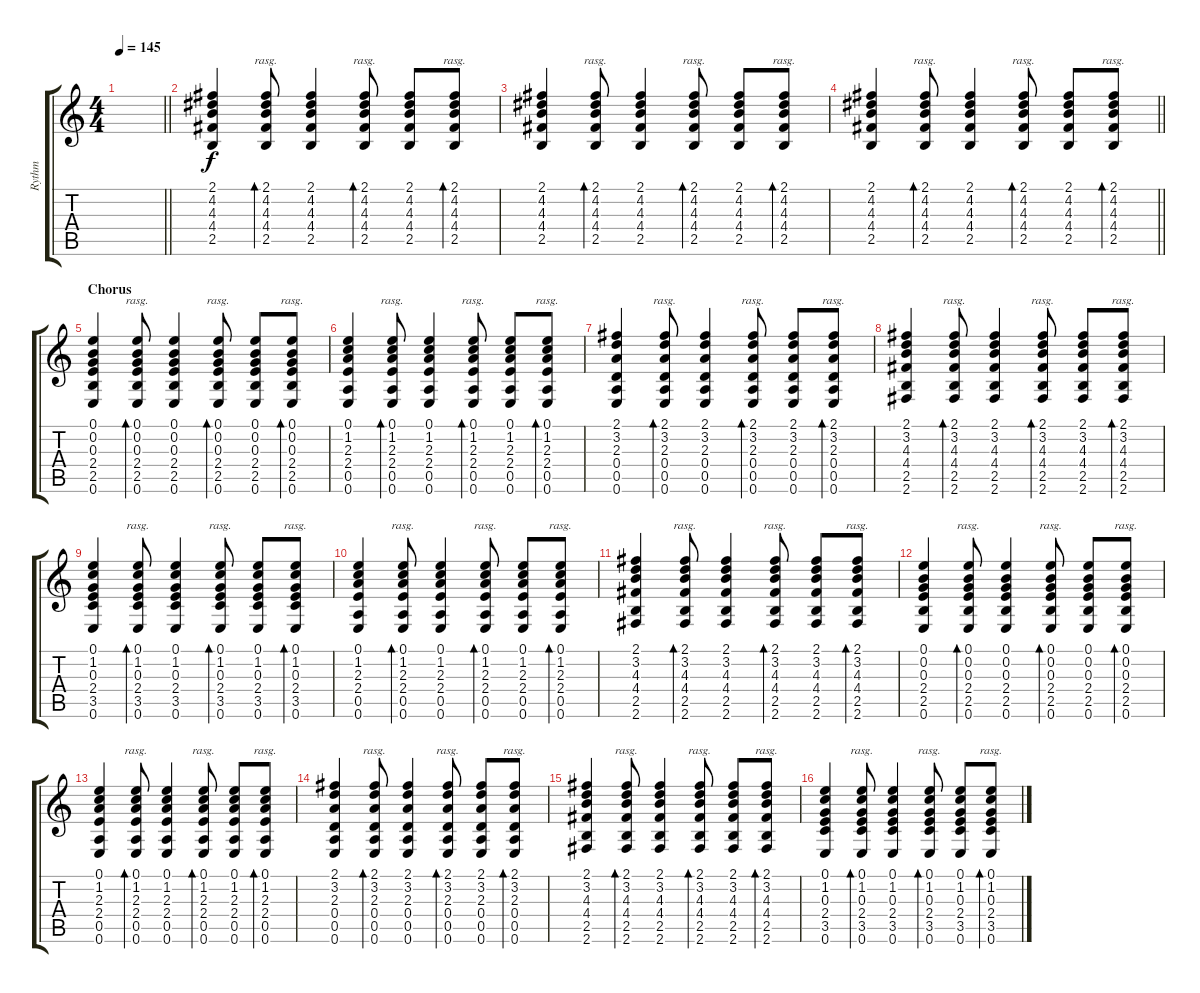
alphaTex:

\track ("Rythm" "Rythm") {instrument acousticguitarsteel}
\staff {score tabs}
\tuning (E4 B3 G3 D3 A2 E2) {hide}
\ts (4 4)
\tempo 145
\clef g2
\barLineRight lightlight
\ks c
|
(2.1 4.2 4.3 4.4 2.5).4 (2.1 4.2 4.3 4.4 2.5).8{bd 30 rasg ii} (2.1 4.2 4.3 4.4 2.5).4 (2.1 4.2 4.3 4.4 2.5).8{bd 30 rasg ii} (2.1 4.2 4.3 4.4 2.5).8 (2.1 4.2 4.3 4.4 2.5).8{bd 30 rasg ii} |
(2.1 4.2 4.3 4.4 2.5).4 (2.1 4.2 4.3 4.4 2.5).8{bd 30 rasg ii} (2.1 4.2 4.3 4.4 2.5).4 (2.1 4.2 4.3 4.4 2.5).8{bd 30 rasg ii} (2.1 4.2 4.3 4.4 2.5).8 (2.1 4.2 4.3 4.4 2.5).8{bd 30 rasg ii} |
\barLineRight lightlight
(2.1 4.2 4.3 4.4 2.5).4 (2.1 4.2 4.3 4.4 2.5).8{bd 30 rasg ii} (2.1 4.2 4.3 4.4 2.5).4 (2.1 4.2 4.3 4.4 2.5).8{bd 30 rasg ii} (2.1 4.2 4.3 4.4 2.5).8 (2.1 4.2 4.3 4.4 2.5).8{bd 30 rasg ii} |
\section ("" "Chorus")
(0.1 0.2 0.3 2.4 2.5 0.6).4 (0.1 0.2 0.3 2.4 2.5 0.6).8{bd 30 rasg ii} (0.1 0.2 0.3 2.4 2.5 0.6).4 (0.1 0.2 0.3 2.4 2.5 0.6).8{bd 30 rasg ii} (0.1 0.2 0.3 2.4 2.5 0.6).8 (0.1 0.2 0.3 2.4 2.5 0.6).8{bd 30 rasg ii} |
(0.1 1.2 2.3 2.4 0.5 0.6).4 (0.1 1.2 2.3 2.4 0.5 0.6).8{bd 30 rasg ii} (0.1 1.2 2.3 2.4 0.5 0.6).4 (0.1 1.2 2.3 2.4 0.5 0.6).8{bd 30 rasg ii} (0.1 1.2 2.3 2.4 0.5 0.6).8 (0.1 1.2 2.3 2.4 0.5 0.6).8{bd 30 rasg ii} |
(2.1 3.2 2.3 0.4 0.5 0.6).4 (2.1 3.2 2.3 0.4 0.5 0.6).8{bd 30 rasg ii} (2.1 3.2 2.3 0.4 0.5 0.6).4 (2.1 3.2 2.3 0.4 0.5 0.6).8{bd 30 rasg ii} (2.1 3.2 2.3 0.4 0.5 0.6).8 (2.1 3.2 2.3 0.4 0.5 0.6).8{bd 30 rasg ii} |
(2.1 3.2 4.3 4.4 2.5 2.6).4 (2.1 3.2 4.3 4.4 2.5 2.6).8{bd 30 rasg ii} (2.1 3.2 4.3 4.4 2.5 2.6).4 (2.1 3.2 4.3 4.4 2.5 2.6).8{bd 30 rasg ii} (2.1 3.2 4.3 4.4 2.5 2.6).8 (2.1 3.2 4.3 4.4 2.5 2.6).8{bd 30 rasg ii} |
(0.1 1.2 0.3 2.4 3.5 0.6).4 (0.1 1.2 0.3 2.4 3.5 0.6).8{bd 30 rasg ii} (0.1 1.2 0.3 2.4 3.5 0.6).4 (0.1 1.2 0.3 2.4 3.5 0.6).8{bd 30 rasg ii} (0.1 1.2 0.3 2.4 3.5 0.6).8 (0.1 1.2 0.3 2.4 3.5 0.6).8{bd 30 rasg ii} |
(0.1 1.2 2.3 2.4 0.5 0.6).4 (0.1 1.2 2.3 2.4 0.5 0.6).8{bd 30 rasg ii} (0.1 1.2 2.3 2.4 0.5 0.6).4 (0.1 1.2 2.3 2.4 0.5 0.6).8{bd 30 rasg ii} (0.1 1.2 2.3 2.4 0.5 0.6).8 (0.1 1.2 2.3 2.4 0.5 0.6).8{bd 30 rasg ii} |
(2.1 3.2 4.3 4.4 2.5 2.6).4 (2.1 3.2 4.3 4.4 2.5 2.6).8{bd 30 rasg ii} (2.1 3.2 4.3 4.4 2.5 2.6).4 (2.1 3.2 4.3 4.4 2.5 2.6).8{bd 30 rasg ii} (2.1 3.2 4.3 4.4 2.5 2.6).8 (2.1 3.2 4.3 4.4 2.5 2.6).8{bd 30 rasg ii} |
(0.1 0.2 0.3 2.4 2.5 0.6).4 (0.1 0.2 0.3 2.4 2.5 0.6).8{bd 30 rasg ii} (0.1 0.2 0.3 2.4 2.5 0.6).4 (0.1 0.2 0.3 2.4 2.5 0.6).8{bd 30 rasg ii} (0.1 0.2 0.3 2.4 2.5 0.6).8 (0.1 0.2 0.3 2.4 2.5 0.6).8{bd 30 rasg ii} |
(0.1 1.2 2.3 2.4 0.5 0.6).4 (0.1 1.2 2.3 2.4 0.5 0.6).8{bd 30 rasg ii} (0.1 1.2 2.3 2.4 0.5 0.6).4 (0.1 1.2 2.3 2.4 0.5 0.6).8{bd 30 rasg ii} (0.1 1.2 2.3 2.4 0.5 0.6).8 (0.1 1.2 2.3 2.4 0.5 0.6).8{bd 30 rasg ii} |
(2.1 3.2 2.3 0.4 0.5 0.6).4 (2.1 3.2 2.3 0.4 0.5 0.6).8{bd 30 rasg ii} (2.1 3.2 2.3 0.4 0.5 0.6).4 (2.1 3.2 2.3 0.4 0.5 0.6).8{bd 30 rasg ii} (2.1 3.2 2.3 0.4 0.5 0.6).8 (2.1 3.2 2.3 0.4 0.5 0.6).8{bd 30 rasg ii} |
(2.1 3.2 4.3 4.4 2.5 2.6).4 (2.1 3.2 4.3 4.4 2.5 2.6).8{bd 30 rasg ii} (2.1 3.2 4.3 4.4 2.5 2.6).4 (2.1 3.2 4.3 4.4 2.5 2.6).8{bd 30 rasg ii} (2.1 3.2 4.3 4.4 2.5 2.6).8 (2.1 3.2 4.3 4.4 2.5 2.6).8{bd 30 rasg ii} |
(0.1 1.2 0.3 2.4 3.5 0.6).4 (0.1 1.2 0.3 2.4 3.5 0.6).8{bd 30 rasg ii} (0.1 1.2 0.3 2.4 3.5 0.6).4 (0.1 1.2 0.3 2.4 3.5 0.6).8{bd 30 rasg ii} (0.1 1.2 0.3 2.4 3.5 0.6).8 (0.1 1.2 0.3 2.4 3.5 0.6).8{bd 30 rasg ii}
